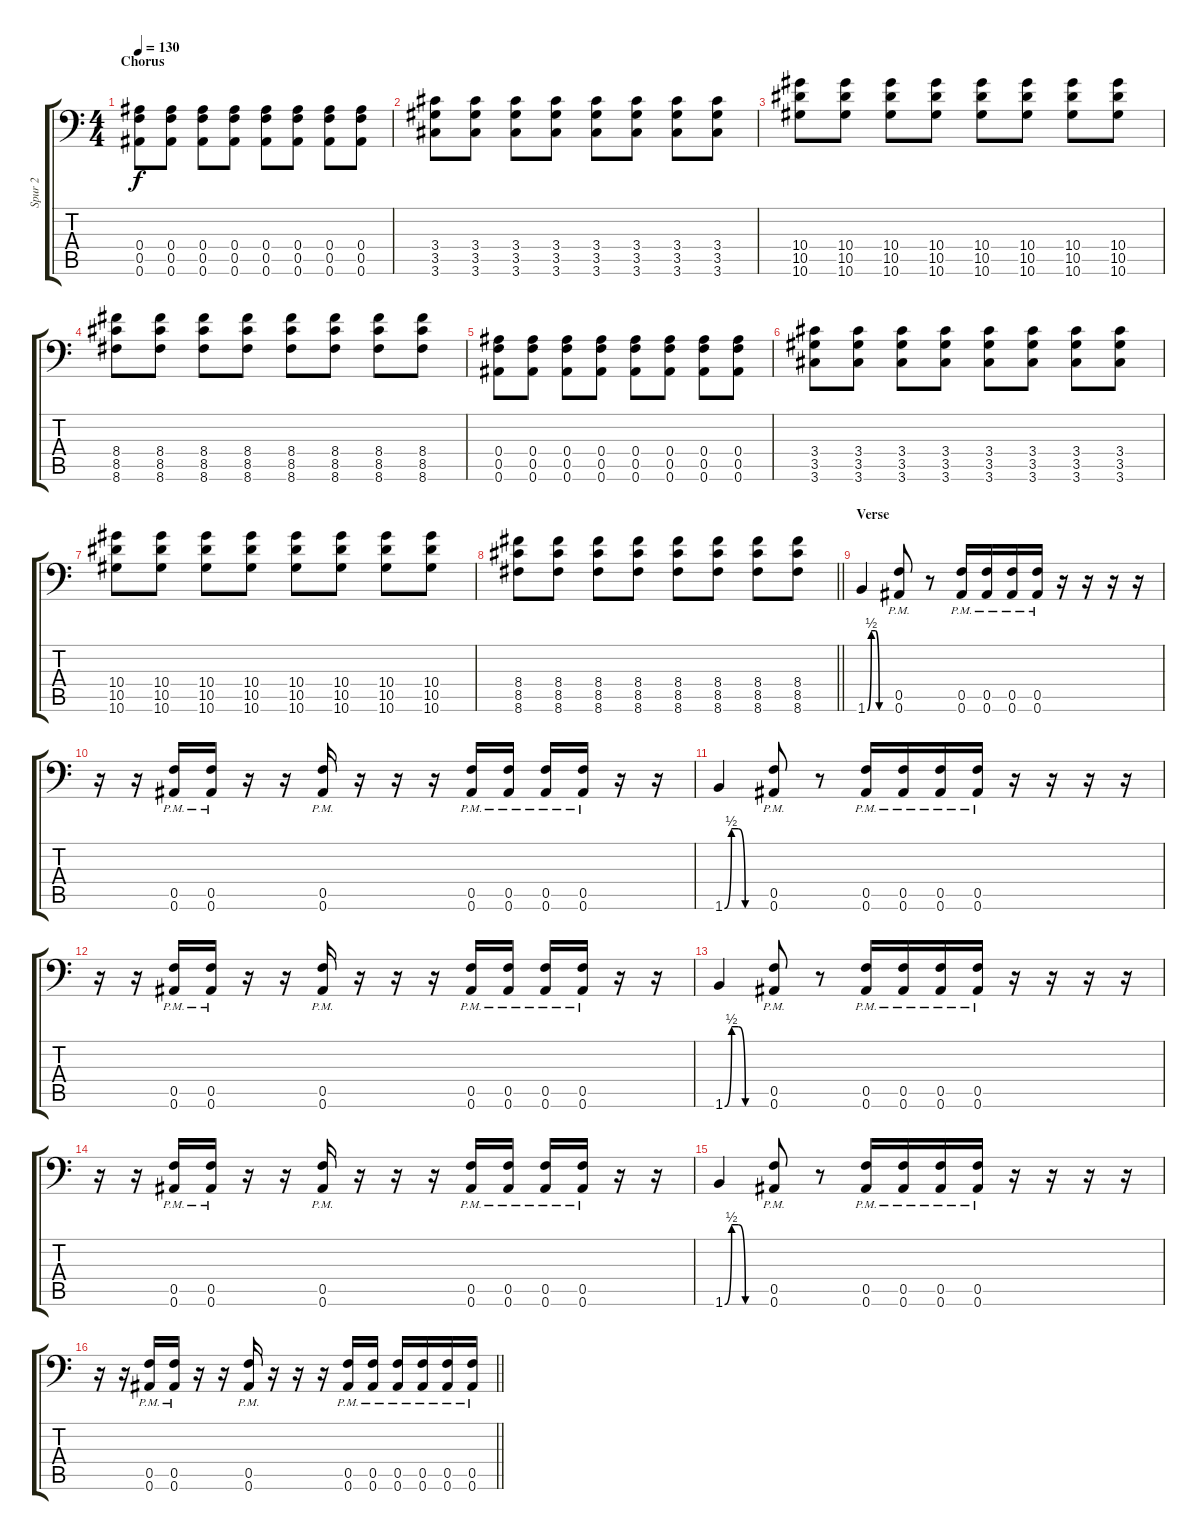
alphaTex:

\track ("Spur 2" "Spur 2") {instrument distortionguitar}
\staff {score tabs}
\tuning (C4 G3 Eb3 Bb2 F2 Bb1) {hide}
\ts (4 4)
\section ("" "Chorus")
\tempo 130
\clef f4
\ks c
(0.4 0.5 0.6).8{dy f} (0.4 0.5 0.6).8 (0.4 0.5 0.6).8 (0.4 0.5 0.6).8 (0.4 0.5 0.6).8 (0.4 0.5 0.6).8 (0.4 0.5 0.6).8 (0.4 0.5 0.6).8 |
(3.4 3.5 3.6).8 (3.4 3.5 3.6).8 (3.4 3.5 3.6).8 (3.4 3.5 3.6).8 (3.4 3.5 3.6).8 (3.4 3.5 3.6).8 (3.4 3.5 3.6).8 (3.4 3.5 3.6).8 |
(10.4 10.5 10.6).8 (10.4 10.5 10.6).8 (10.4 10.5 10.6).8 (10.4 10.5 10.6).8 (10.4 10.5 10.6).8 (10.4 10.5 10.6).8 (10.4 10.5 10.6).8 (10.4 10.5 10.6).8 |
(8.4 8.5 8.6).8 (8.4 8.5 8.6).8 (8.4 8.5 8.6).8 (8.4 8.5 8.6).8 (8.4 8.5 8.6).8 (8.4 8.5 8.6).8 (8.4 8.5 8.6).8 (8.4 8.5 8.6).8 |
(0.4 0.5 0.6).8 (0.4 0.5 0.6).8 (0.4 0.5 0.6).8 (0.4 0.5 0.6).8 (0.4 0.5 0.6).8 (0.4 0.5 0.6).8 (0.4 0.5 0.6).8 (0.4 0.5 0.6).8 |
(3.4 3.5 3.6).8 (3.4 3.5 3.6).8 (3.4 3.5 3.6).8 (3.4 3.5 3.6).8 (3.4 3.5 3.6).8 (3.4 3.5 3.6).8 (3.4 3.5 3.6).8 (3.4 3.5 3.6).8 |
(10.4 10.5 10.6).8 (10.4 10.5 10.6).8 (10.4 10.5 10.6).8 (10.4 10.5 10.6).8 (10.4 10.5 10.6).8 (10.4 10.5 10.6).8 (10.4 10.5 10.6).8 (10.4 10.5 10.6).8 |
\barLineRight lightlight
(8.4 8.5 8.6).8 (8.4 8.5 8.6).8 (8.4 8.5 8.6).8 (8.4 8.5 8.6).8 (8.4 8.5 8.6).8 (8.4 8.5 8.6).8 (8.4 8.5 8.6).8 (8.4 8.5 8.6).8 |
\section ("" "Verse")
1.6{be (custom 0 0 10 2 20 2 30 0 60 0)}.4 (0.5{pm} 0.6{pm}).8 r.8 (0.5{pm} 0.6{pm}).16 (0.5{pm} 0.6{pm}).16 (0.5{pm} 0.6{pm}).16 (0.5{pm} 0.6{pm}).16 r.16 r.16 r.16 r.16 |
r.16 r.16 (0.5{pm} 0.6{pm}).16 (0.5{pm} 0.6{pm}).16 r.16 r.16 (0.5{pm} 0.6{pm}).16 r.16 r.16 r.16 (0.5{pm} 0.6{pm}).16 (0.5{pm} 0.6{pm}).16 (0.5{pm} 0.6{pm}).16 (0.5{pm} 0.6{pm}).16 r.16 r.16 |
1.6{be (custom 0 0 10 2 20 2 30 0 60 0)}.4 (0.5{pm} 0.6{pm}).8 r.8 (0.5{pm} 0.6{pm}).16 (0.5{pm} 0.6{pm}).16 (0.5{pm} 0.6{pm}).16 (0.5{pm} 0.6{pm}).16 r.16 r.16 r.16 r.16 |
r.16 r.16 (0.5{pm} 0.6{pm}).16 (0.5{pm} 0.6{pm}).16 r.16 r.16 (0.5{pm} 0.6{pm}).16 r.16 r.16 r.16 (0.5{pm} 0.6{pm}).16 (0.5{pm} 0.6{pm}).16 (0.5{pm} 0.6{pm}).16 (0.5{pm} 0.6{pm}).16 r.16 r.16 |
1.6{be (custom 0 0 10 2 20 2 30 0 60 0)}.4 (0.5{pm} 0.6{pm}).8 r.8 (0.5{pm} 0.6{pm}).16 (0.5{pm} 0.6{pm}).16 (0.5{pm} 0.6{pm}).16 (0.5{pm} 0.6{pm}).16 r.16 r.16 r.16 r.16 |
r.16 r.16 (0.5{pm} 0.6{pm}).16 (0.5{pm} 0.6{pm}).16 r.16 r.16 (0.5{pm} 0.6{pm}).16 r.16 r.16 r.16 (0.5{pm} 0.6{pm}).16 (0.5{pm} 0.6{pm}).16 (0.5{pm} 0.6{pm}).16 (0.5{pm} 0.6{pm}).16 r.16 r.16 |
1.6{be (custom 0 0 10 2 20 2 30 0 60 0)}.4 (0.5{pm} 0.6{pm}).8 r.8 (0.5{pm} 0.6{pm}).16 (0.5{pm} 0.6{pm}).16 (0.5{pm} 0.6{pm}).16 (0.5{pm} 0.6{pm}).16 r.16 r.16 r.16 r.16 |
\barLineRight lightlight
r.16 r.16 (0.5{pm} 0.6{pm}).16 (0.5{pm} 0.6{pm}).16 r.16 r.16 (0.5{pm} 0.6{pm}).16 r.16 r.16 r.16 (0.5{pm} 0.6{pm}).16 (0.5{pm} 0.6{pm}).16 (0.5{pm} 0.6{pm}).16 (0.5{pm} 0.6{pm}).16 (0.5{pm} 0.6{pm}).16 (0.5{pm} 0.6{pm}).16
